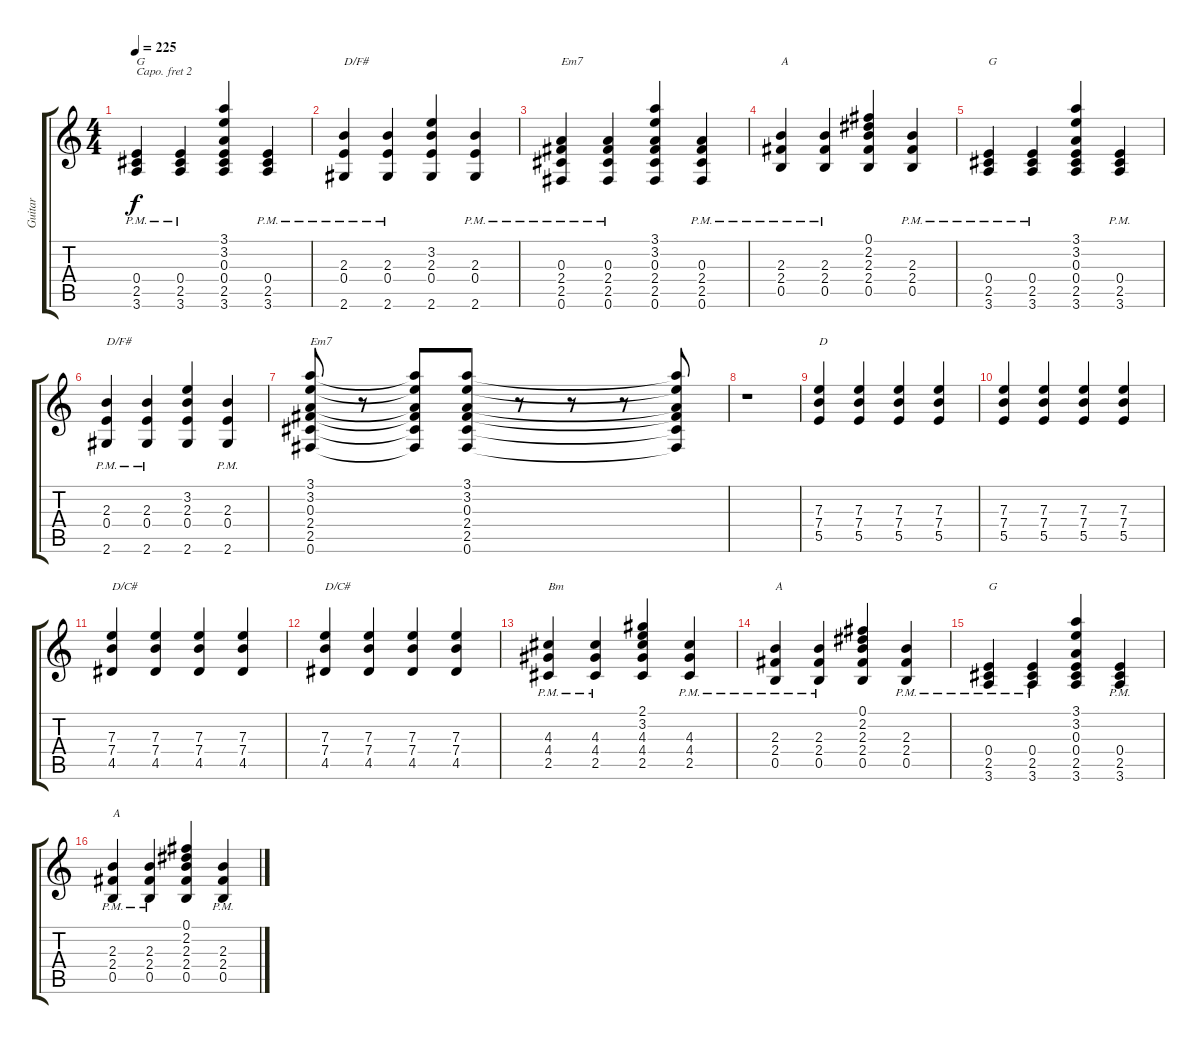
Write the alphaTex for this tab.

\track ("Guitar" "Guitar") {instrument acousticguitarsteel}
\staff {score tabs}
\capo 2
\tuning (E4 B3 G3 D3 A2 E2) {hide}
\ts (4 4)
\tempo 225
\clef g2
\ks c
(0.4{pm} 2.5{pm} 3.6{pm}).4{txt "G" dy f} (0.4{pm} 2.5{pm} 3.6{pm}).4 (3.1 3.2 0.3 0.4 2.5 3.6).4 (0.4{pm} 2.5{pm} 3.6{pm}).4 |
(2.3{pm} 0.4{pm} 2.6{pm}).4{txt "D/F#"} (2.3{pm} 0.4{pm} 2.6{pm}).4 (3.2 2.3 0.4 2.6).4 (2.3{pm} 0.4{pm} 2.6{pm}).4 |
(0.3{pm} 2.4{pm} 2.5{pm} 0.6{pm}).4{txt "Em7"} (0.3{pm} 2.4{pm} 2.5{pm} 0.6{pm}).4 (3.1 3.2 0.3 2.4 2.5 0.6).4 (0.3{pm} 2.4{pm} 2.5{pm} 0.6{pm}).4 |
(2.3{pm} 2.4{pm} 0.5{pm}).4{txt "A"} (2.3{pm} 2.4{pm} 0.5{pm}).4 (0.1 2.2 2.3 2.4 0.5).4 (2.3{pm} 2.4{pm} 0.5{pm}).4 |
(0.4{pm} 2.5{pm} 3.6{pm}).4{txt "G"} (0.4{pm} 2.5{pm} 3.6{pm}).4 (3.1 3.2 0.3 0.4 2.5 3.6).4 (0.4{pm} 2.5{pm} 3.6{pm}).4 |
(2.3{pm} 0.4{pm} 2.6{pm}).4{txt "D/F#"} (2.3{pm} 0.4{pm} 2.6{pm}).4 (3.2 2.3 0.4 2.6).4 (2.3{pm} 0.4{pm} 2.6{pm}).4 |
(3.1 3.2 0.3 2.4 2.5 0.6).8{txt "Em7"} r.8 (3.1{t} 3.2{t} 0.3{t} 2.4{t} 2.5{t} 0.6{t}).8 (3.1 3.2 0.3 2.4 2.5 0.6).8 r.8 r.8 r.8 (3.1{t} 3.2{t} 0.3{t} 2.4{t} 2.5{t} 0.6{t}).8 |
r.1 |
(7.3 7.4 5.5).4{txt "D"} (7.3 7.4 5.5).4 (7.3 7.4 5.5).4 (7.3 7.4 5.5).4 |
(7.3 7.4 5.5).4 (7.3 7.4 5.5).4 (7.3 7.4 5.5).4 (7.3 7.4 5.5).4 |
(7.3 7.4 4.5).4{txt "D/C#"} (7.3 7.4 4.5).4 (7.3 7.4 4.5).4 (7.3 7.4 4.5).4 |
(7.3 7.4 4.5).4{txt "D/C#"} (7.3 7.4 4.5).4 (7.3 7.4 4.5).4 (7.3 7.4 4.5).4 |
(4.3{pm} 4.4{pm} 2.5{pm}).4{txt "Bm"} (4.3{pm} 4.4{pm} 2.5{pm}).4 (2.1 3.2 4.3 4.4 2.5).4 (4.3{pm} 4.4{pm} 2.5{pm}).4 |
(2.3{pm} 2.4{pm} 0.5{pm}).4{txt "A"} (2.3{pm} 2.4{pm} 0.5{pm}).4 (0.1 2.2 2.3 2.4 0.5).4 (2.3{pm} 2.4{pm} 0.5{pm}).4 |
(0.4{pm} 2.5{pm} 3.6{pm}).4{txt "G"} (0.4{pm} 2.5{pm} 3.6{pm}).4 (3.1 3.2 0.3 0.4 2.5 3.6).4 (0.4{pm} 2.5{pm} 3.6{pm}).4 |
(2.3{pm} 2.4{pm} 0.5{pm}).4{txt "A"} (2.3{pm} 2.4{pm} 0.5{pm}).4 (0.1 2.2 2.3 2.4 0.5).4 (2.3{pm} 2.4{pm} 0.5{pm}).4
